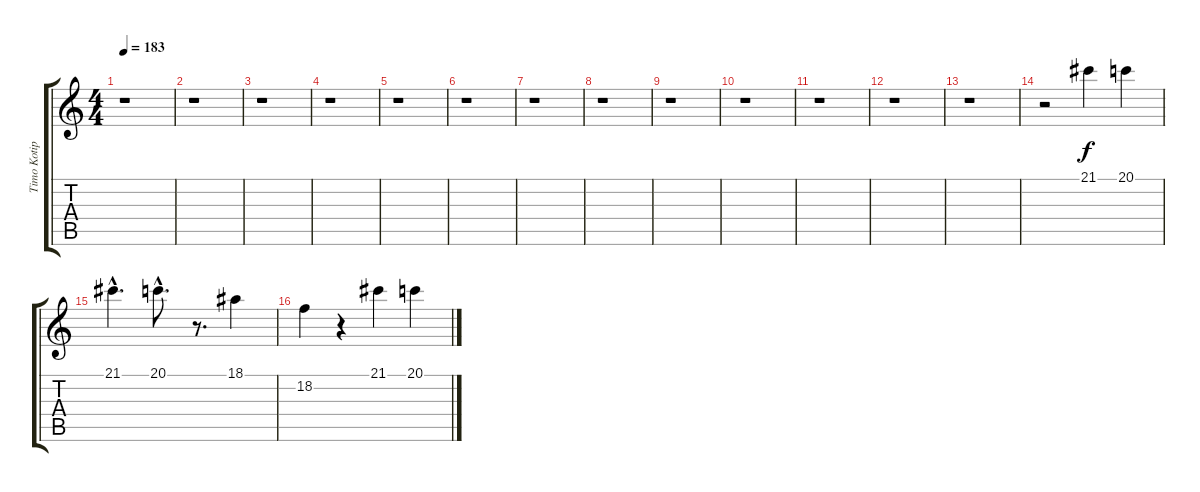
\track ("Timo Kotipelto" "Timo Kotip") {instrument lead3calliope}
\staff {score tabs}
\tuning (E4 B3 G3 D3 A2 E2) {hide}
\ts (4 4)
\tempo 183
\clef g2
\ks c
r.1{dy f} |
r.1 |
r.1 |
r.1 |
r.1 |
r.1 |
r.1 |
r.1 |
r.1 |
r.1 |
r.1 |
r.1 |
r.1 |
r.2 21.1.4 20.1.4 |
21.1{hac}.4{d} 20.1{hac}.8{d} r.8{d} 18.1.4 |
18.2.4 r.4 21.1.4 20.1.4
